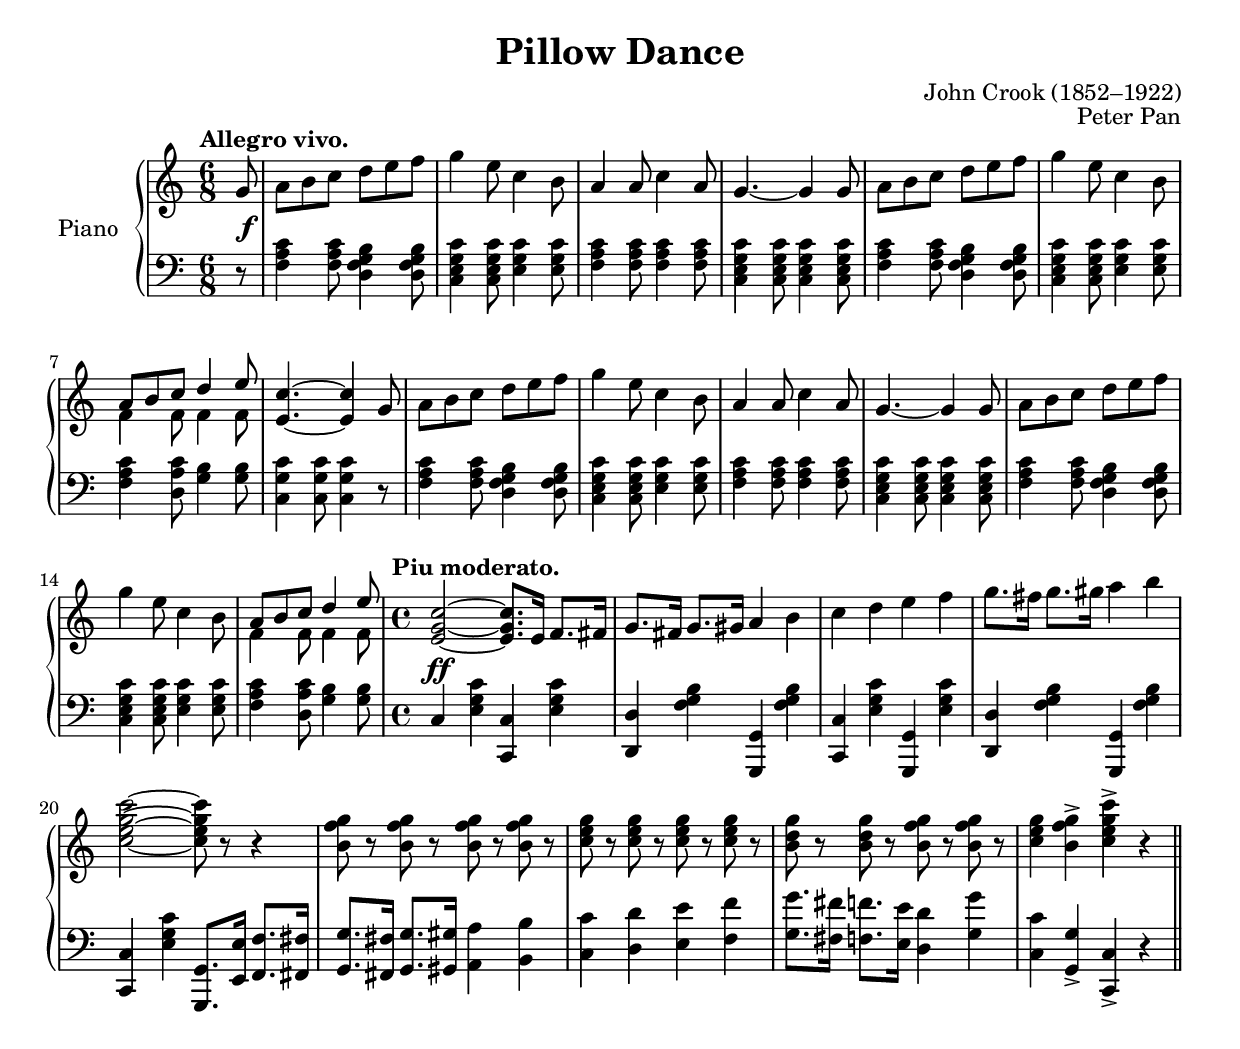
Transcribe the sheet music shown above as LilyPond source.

\version "2.19.52"
\language "english"
\include "Peter_Pan.ily"

\include "articulate.ly"

\header {
  title = "Pillow Dance"
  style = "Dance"
}

\tagGroup #'(midi-only score-only)


dynamicsOne = {
		s8\f	|
	s2.*15		|
}

upperOne = \relative c'' {
  \repeat unfold 2 {
						g8	|
    \repeat unfold 2 {
	a	b	c	d	e	f	|
	g4		e8	c4		b8	|
    }
    \alternative {
      {
	a4		a8	c4		a8	|
	g4.~			g4		g8	|
      }
      {
        << {
	a8	b	c	d4		e8	|
        } \\ {
	f,4		f8	f4		f8	|
        } >>
      }
    }
  }
  \alternative {
    {
	<e c'>4.~		q4		%…
    }
    {}
  }
}

lowerOne = \relative c {
  \repeat unfold 2 {
						r8	|
    \repeat unfold 2 {
	<f a c>4	q8	<d f g b>4	q8	|
	<c e g c>4	q8	<e g c>4	q8	|
    }
    \alternative {
      {
	<f a c>4	q8	q4		q8	|
	<c e g c>4	q8	q4		q8	|
      }
      {
	<f a c>4	<d a'c>8<g b>4		q8	|
      }
    }
  }
  \alternative {
    {
	<c, g' c>4	q8	q4		%…
    }
    {}
  }
}

pedalOne = {
		s8	|
	s2.*15		|
}


dynamicsTwo = {
	<>\ff
	s1*9	|
}

upperTwo = \relative c' {
	<e g c>2~			q8.	e16	f8.	fs16	|

	g8.	fs16	g8.	gs16	a4		b		|
	c		d		e		f		|
	g8.	fs16	g8.	gs16	a4		b		|
	<c, e g c>2~			q8	r	r4		|

	<b f' g>8 r	q	r	q	r	q	r	|
	<c e g>	r	q	r	q	r	q	r	|
	<b d g>	r	q	r	<b f' g> r	q	r	|
	<c e g>4	<b f' g>->	<c e g c>->	r		|
}

lowerTwo = \relative c {
	c4		<e g c>		<c c,>		<e g c>		|

	<d d,>		<f g b>		<g, g,>		<f' g b>	|
	<c c,>		<e g c>		<g, g,>		<e' g c>	|
	<d d,>		<f g b>		<g, g,>		<f' g b>	|
	<c c,>		<e g c>	<g, g,>8. <e e'>16 <f f'>8. <fs fs'>16	|

	<g g'>8. <fs fs'>16 <g g'>8. <gs gs'>16	<a a'>4	<b b'>		|
	<c c'>		<d d'>		<e e'>		<f f'>		|
	<g g'>8. <fs fs'>16 <f f'>8. <e e'>16	<d d'>4	<g g'>		|
	<c, c'>		<g g'>->	<c, c'>->	r		|
}

pedalTwo = {
	s1*9	|
}


dynamics = {
  \set Score.tempoHideNote = ##t

  \time 6/8
  \tempo "Allegro vivo." 4 = 140

  \partial 8
  \dynamicsOne

  \time 4/4
  \tempo "Piu moderato." 4 = 132
  \dynamicsTwo
  \bar "||"
}

upper = {
  \clef treble

  \key c \major
  \upperOne

  \upperTwo
}

lower = {
  \clef bass

  \key c \major
  \lowerOne

  \lowerTwo
}

pedal = {
  \pedalOne
  \pedalTwo
}

\score {
  \new PianoStaff
    \with {
      instrumentName = #"Piano"
    }
  \keepWithTag #'score-only
  <<
    \new Staff = "upper" \upper
    \new Dynamics = "dynamics" \dynamics
    \new Staff = "lower" \lower
    \new Dynamics = "pedal" \pedal
  >>
  \layout {}
}

\score {
  \new PianoStaff
    \with {
      midiInstrument = #"acoustic grand"
    }
  \keepWithTag #'midi-only
  <<
    \new Staff = "upper"
    % \articulate
    \unfoldRepeats
    <<
      \upper
      \dynamics
      \pedal
    >>
    \new Staff = "lower"
    % \articulate
    \unfoldRepeats
    <<
      \lower
      \dynamics
      \pedal
    >>
  >>
  \midi {}
  % \layout {}
}

